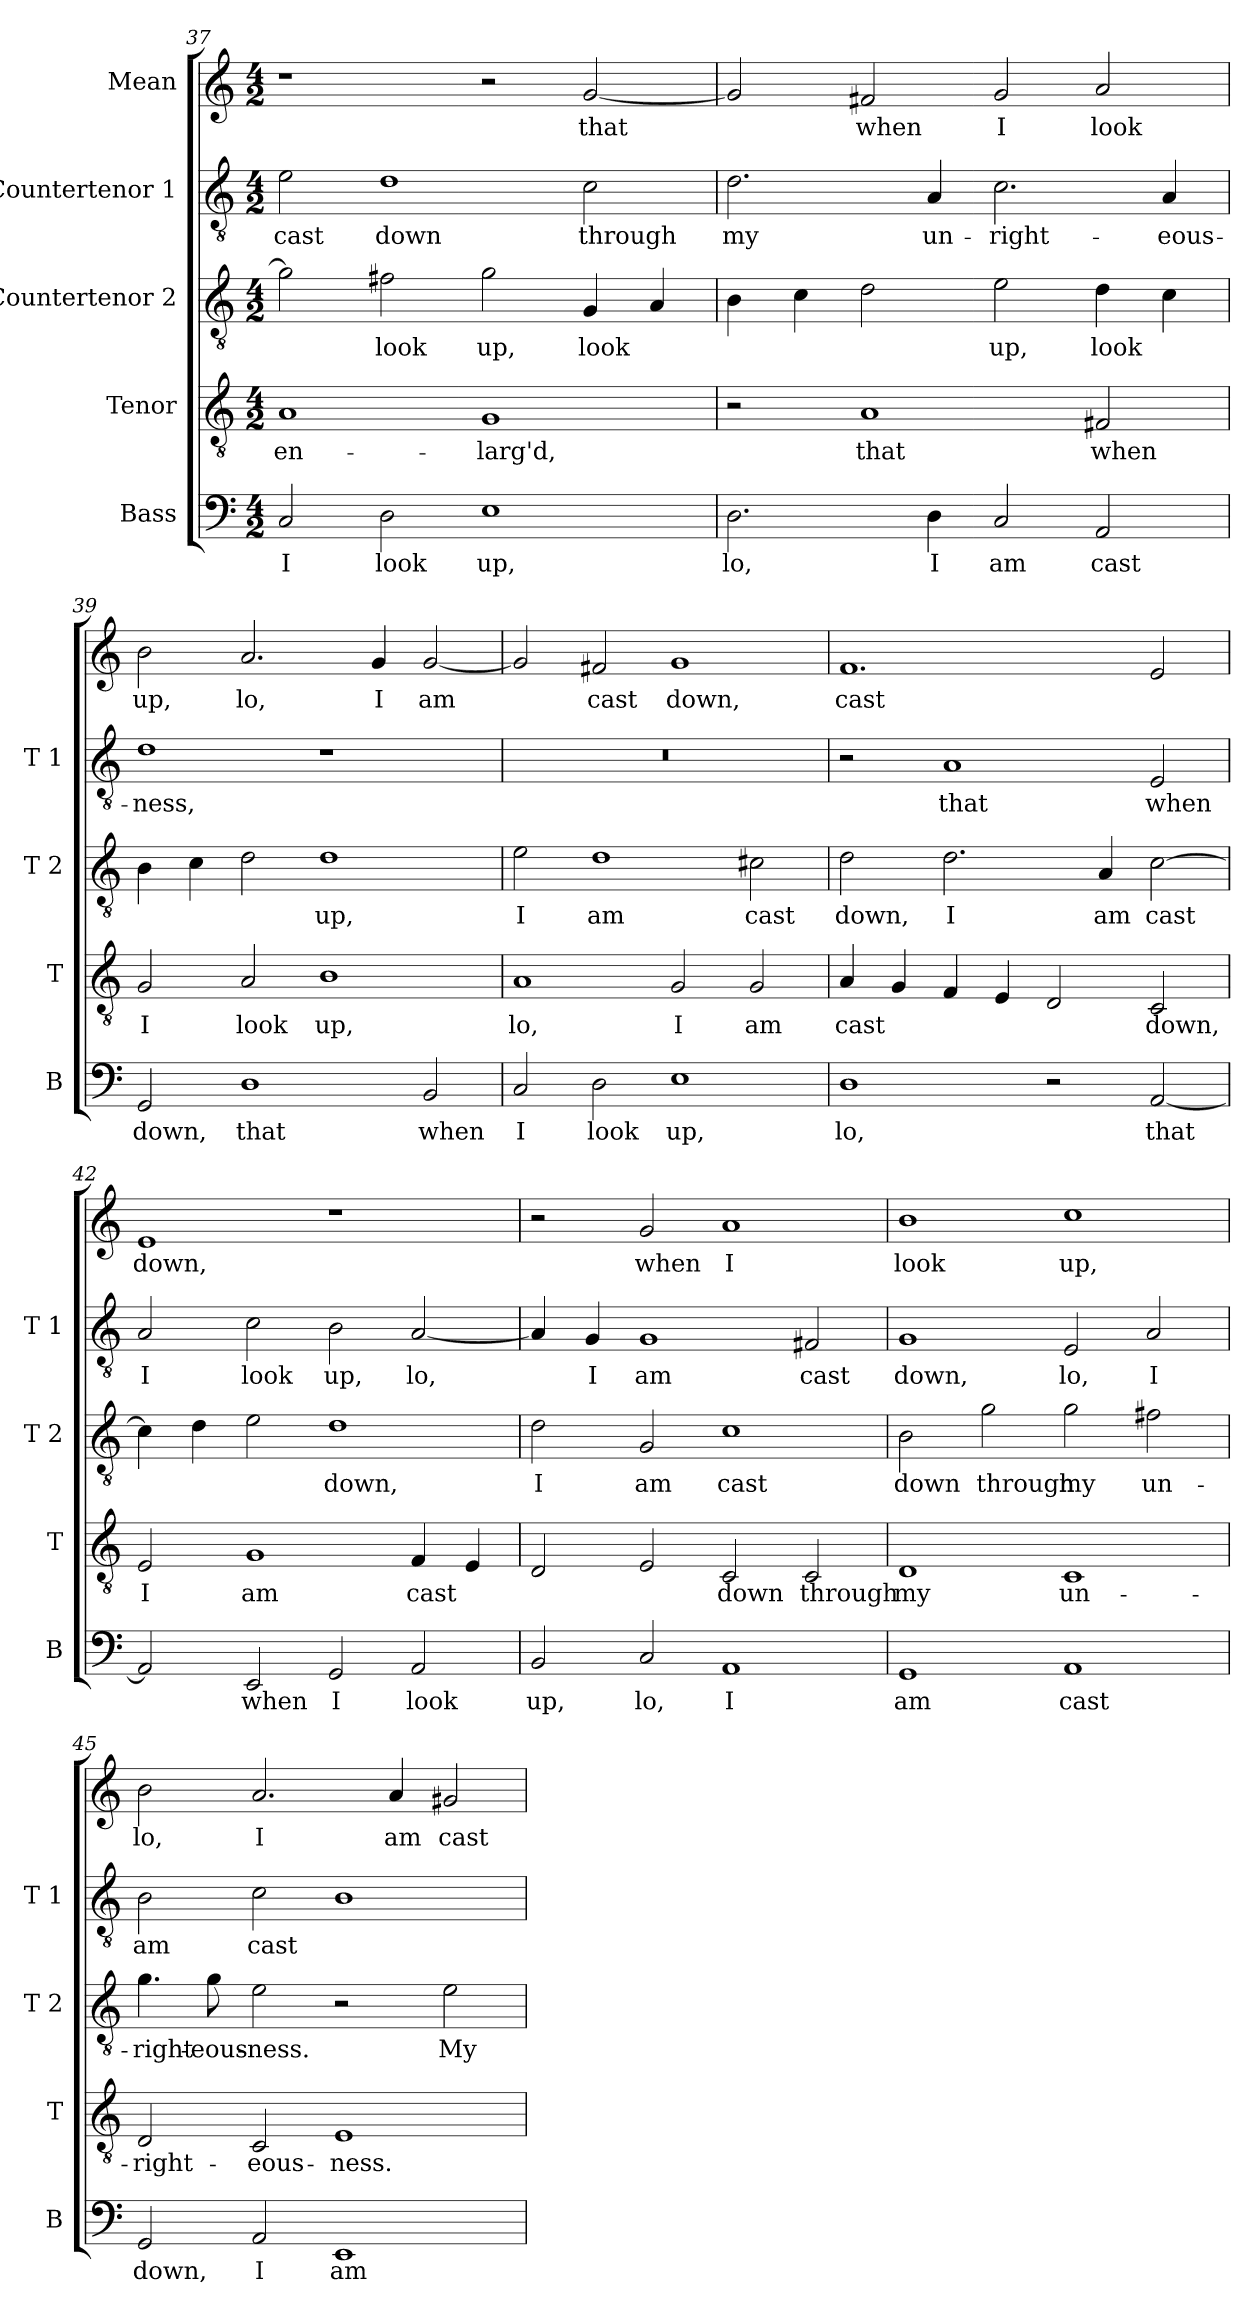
**kern	**text	**kern	**text	**kern	**text	**kern	**text	**kern	**text
*part5	*part5	*part4	*part4	*part3	*part3	*part2	*part2	*part1	*part1
*staff5	*staff5	*staff4	*staff4	*staff3	*staff3	*staff2	*staff2	*staff1	*staff1
*I"Bass	*	*I"Tenor	*	*I"Countertenor 2	*	*I"Countertenor 1	*	*I"Mean	*
*I'B	*	*I'T	*	*I'T 2	*	*I'T 1	*	*	*
!!LO:PB:g=z
*clefF4	*	*clefGv2	*	*clefGv2	*	*clefGv2	*	*clefG2	*
*k[]	*	*k[]	*	*k[]	*	*k[]	*	*k[]	*
*C:	*	*C:	*	*C:	*	*C:	*	*C:	*
*M4/2	*	*M4/2	*	*M4/2	*	*M4/2	*	*M4/2	*
=37	=37	=37	=37	=37	=37	=37	=37	=37	=37
!	!LO:LY:b	!	!LO:LY:b	!	!	!	!LO:LY:b	!	!
2C/	I	1A	en-	2g\]	.	2e\	cast	1r	.
!	!LO:LY:b	!	!	!	!LO:LY:b	!	!LO:LY:b	!	!
2D\	look	.	.	2f#X\	look	1d	down	.	.
!	!LO:LY:b	!	!LO:LY:b	!	!LO:LY:b	!	!	!	!
1E	up,	1G	-larg'd,	2g\	up,	.	.	2r	.
!	!	!	!	!	!LO:LY:b	!	!LO:LY:b	!	!LO:LY:b
.	.	.	.	4G/	look	2c\	through	[2g/	that
.	.	.	.	4A/	.	.	.	.	.
=38	=38	=38	=38	=38	=38	=38	=38	=38	=38
!	!LO:LY:b	!	!	!	!	!	!LO:LY:b	!	!
2.D\	lo,	2r	.	4B\	.	2.d\	my	2g/]	.
.	.	.	.	4c\	.	.	.	.	.
!	!	!	!LO:LY:b	!	!	!	!	!	!LO:LY:b
.	.	1A	that	2d\	.	.	.	2f#X/	when
!	!LO:LY:b	!	!	!	!	!	!LO:LY:b	!	!
4D\	I	.	.	.	.	4A/	un-	.	.
!	!LO:LY:b	!	!	!	!LO:LY:b	!	!LO:LY:b	!	!LO:LY:b
2C/	am	.	.	2e\	up,	2.c\	-right-	2g/	I
!	!LO:LY:b	!	!LO:LY:b	!	!LO:LY:b	!	!	!	!LO:LY:b
2AA/	cast	2F#X/	when	4d\	look	.	.	2a/	look
!	!	!	!	!	!	!	!LO:LY:b	!	!
.	.	.	.	4c\	.	4A/	-eous-	.	.
=39	=39	=39	=39	=39	=39	=39	=39	=39	=39
!	!LO:LY:b	!	!LO:LY:b	!	!	!	!LO:LY:b	!	!LO:LY:b
2GG/	down,	2G/	I	4B\	.	1d	-ness,	2b\	up,
.	.	.	.	4c\	.	.	.	.	.
!	!LO:LY:b	!	!LO:LY:b	!	!	!	!	!	!LO:LY:b
1D	that	2A/	look	2d\	.	.	.	2.a/	lo,
!	!	!	!LO:LY:b	!	!LO:LY:b	!	!	!	!
.	.	1B	up,	1d	up,	1r	.	.	.
!	!	!	!	!	!	!	!	!	!LO:LY:b
.	.	.	.	.	.	.	.	4g/	I
!	!LO:LY:b	!	!	!	!	!	!	!	!LO:LY:b
2BB/	when	.	.	.	.	.	.	[2g/	am
=40	=40	=40	=40	=40	=40	=40	=40	=40	=40
!	!LO:LY:b	!	!LO:LY:b	!	!LO:LY:b	!	!	!	!
2C/	I	1A	lo,	2e\	I	0r	.	2g/]	.
!	!LO:LY:b	!	!	!	!LO:LY:b	!	!	!	!LO:LY:b
2D\	look	.	.	1d	am	.	.	2f#X/	cast
!	!LO:LY:b	!	!LO:LY:b	!	!	!	!	!	!LO:LY:b
1E	up,	2G/	I	.	.	.	.	1g	down,
!	!	!	!LO:LY:b	!	!LO:LY:b	!	!	!	!
.	.	2G/	am	2c#X\	cast	.	.	.	.
!!LO:LB:g=z
=41	=41	=41	=41	=41	=41	=41	=41	=41	=41
!	!LO:LY:b	!	!LO:LY:b	!	!LO:LY:b	!	!	!	!LO:LY:b
1D	lo,	4A/	cast	2d\	down,	2r	.	1.f	cast
.	.	4G/	.	.	.	.	.	.	.
!	!	!	!	!	!LO:LY:b	!	!LO:LY:b	!	!
.	.	4F/	.	2.d\	I	1A	that	.	.
.	.	4E/	.	.	.	.	.	.	.
2r	.	2D/	.	.	.	.	.	.	.
!	!	!	!	!	!LO:LY:b	!	!	!	!
.	.	.	.	4A/	am	.	.	.	.
!	!LO:LY:b	!	!LO:LY:b	!	!LO:LY:b	!	!LO:LY:b	!	!
[2AA/	that	2C/	down,	[2c\	cast	2E/	when	2e/	.
=42	=42	=42	=42	=42	=42	=42	=42	=42	=42
!	!	!	!LO:LY:b	!	!	!	!LO:LY:b	!	!LO:LY:b
2AA/]	.	2E/	I	4c\]	.	2A/	I	1e	down,
.	.	.	.	4d\	.	.	.	.	.
!	!LO:LY:b	!	!LO:LY:b	!	!	!	!LO:LY:b	!	!
2EE/	when	1G	am	2e\	.	2c\	look	.	.
!	!LO:LY:b	!	!	!	!LO:LY:b	!	!LO:LY:b	!	!
2GG/	I	.	.	1d	down,	2B\	up,	1r	.
!	!LO:LY:b	!	!LO:LY:b	!	!	!	!LO:LY:b	!	!
2AA/	look	4F/	cast	.	.	[2A/	lo,	.	.
.	.	4E/	.	.	.	.	.	.	.
=43	=43	=43	=43	=43	=43	=43	=43	=43	=43
!	!LO:LY:b	!	!	!	!LO:LY:b	!	!	!	!
2BB/	up,	2D/	.	2d\	I	4A/]	.	2r	.
!	!	!	!	!	!	!	!LO:LY:b	!	!
.	.	.	.	.	.	4G/	I	.	.
!	!LO:LY:b	!	!	!	!LO:LY:b	!	!LO:LY:b	!	!LO:LY:b
2C/	lo,	2E/	.	2G/	am	1G	am	2g/	when
!	!LO:LY:b	!	!LO:LY:b	!	!LO:LY:b	!	!	!	!LO:LY:b
1AA	I	2C/	down	1c	cast	.	.	1a	I
!	!	!	!LO:LY:b	!	!	!	!LO:LY:b	!	!
.	.	2C/	through	.	.	2F#X/	cast	.	.
=44	=44	=44	=44	=44	=44	=44	=44	=44	=44
!	!LO:LY:b	!	!LO:LY:b	!	!LO:LY:b	!	!LO:LY:b	!	!LO:LY:b
1GG	am	1D	my	2B\	down	1G	down,	1b	look
!	!	!	!	!	!LO:LY:b	!	!	!	!
.	.	.	.	2g\	through	.	.	.	.
!	!LO:LY:b	!	!LO:LY:b	!	!LO:LY:b	!	!LO:LY:b	!	!LO:LY:b
1AA	cast	1C	un-	2g\	my	2E/	lo,	1cc	up,
!	!	!	!	!	!LO:LY:b	!	!LO:LY:b	!	!
.	.	.	.	2f#X\	un-	2A/	I	.	.
!!LO:LB:g=z
=45	=45	=45	=45	=45	=45	=45	=45	=45	=45
!	!LO:LY:b	!	!LO:LY:b	!	!LO:LY:b	!	!LO:LY:b	!	!LO:LY:b
2GG/	down,	2D/	-right-	4.g\	-right-	2B\	am	2b\	lo,
!	!	!	!	!	!LO:LY:b	!	!	!	!
.	.	.	.	8g\	-eous-	.	.	.	.
!	!LO:LY:b	!	!LO:LY:b	!	!LO:LY:b	!	!LO:LY:b	!	!LO:LY:b
2AA/	I	2C/	-eous-	2e\	-ness.	2c\	cast	2.a/	I
!	!LO:LY:b	!	!LO:LY:b	!	!	!	!	!	!
1EE	am	1E	-ness.	2r	.	1B	.	.	.
!	!	!	!	!	!	!	!	!	!LO:LY:b
.	.	.	.	.	.	.	.	4a/	am
!	!	!	!	!	!LO:LY:b	!	!	!	!LO:LY:b
.	.	.	.	2e\	My	.	.	2g#X/	cast
=	=	=	=	=	=	=	=	=	=
*-	*-	*-	*-	*-	*-	*-	*-	*-	*-
